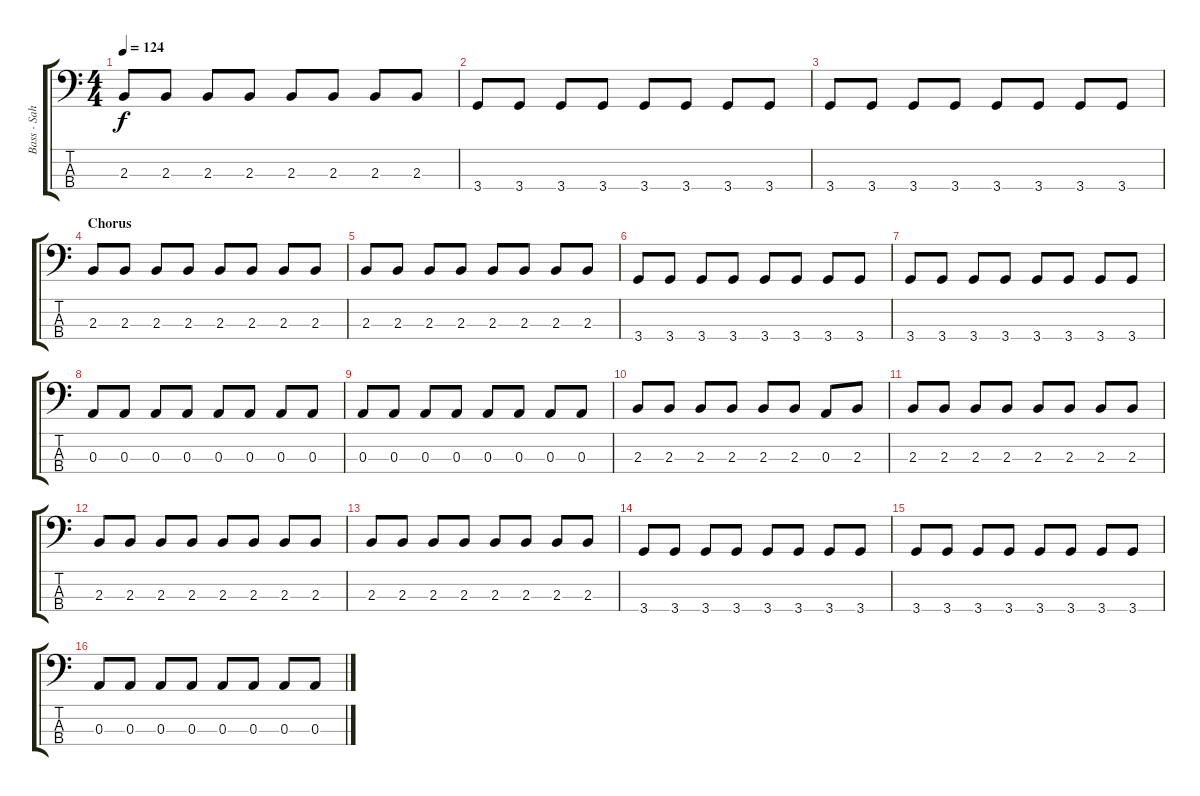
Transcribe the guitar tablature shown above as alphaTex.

\track ("Bass - Sahnie" "Bass - Sah") {instrument electricbasspick}
\staff {score tabs}
\tuning (G2 D2 A1 E1) {hide}
\ts (4 4)
\tempo 124
\clef f4
\ks c
2.3.8{dy f} 2.3.8 2.3.8 2.3.8 2.3.8 2.3.8 2.3.8 2.3.8 |
3.4.8 3.4.8 3.4.8 3.4.8 3.4.8 3.4.8 3.4.8 3.4.8 |
3.4.8 3.4.8 3.4.8 3.4.8 3.4.8 3.4.8 3.4.8 3.4.8 |
\section ("" "Chorus")
2.3.8 2.3.8 2.3.8 2.3.8 2.3.8 2.3.8 2.3.8 2.3.8 |
2.3.8 2.3.8 2.3.8 2.3.8 2.3.8 2.3.8 2.3.8 2.3.8 |
3.4.8 3.4.8 3.4.8 3.4.8 3.4.8 3.4.8 3.4.8 3.4.8 |
3.4.8 3.4.8 3.4.8 3.4.8 3.4.8 3.4.8 3.4.8 3.4.8 |
0.3.8 0.3.8 0.3.8 0.3.8 0.3.8 0.3.8 0.3.8 0.3.8 |
0.3.8 0.3.8 0.3.8 0.3.8 0.3.8 0.3.8 0.3.8 0.3.8 |
2.3.8 2.3.8 2.3.8 2.3.8 2.3.8 2.3.8 0.3.8 2.3.8 |
2.3.8 2.3.8 2.3.8 2.3.8 2.3.8 2.3.8 2.3.8 2.3.8 |
2.3.8 2.3.8 2.3.8 2.3.8 2.3.8 2.3.8 2.3.8 2.3.8 |
2.3.8 2.3.8 2.3.8 2.3.8 2.3.8 2.3.8 2.3.8 2.3.8 |
3.4.8 3.4.8 3.4.8 3.4.8 3.4.8 3.4.8 3.4.8 3.4.8 |
3.4.8 3.4.8 3.4.8 3.4.8 3.4.8 3.4.8 3.4.8 3.4.8 |
0.3.8 0.3.8 0.3.8 0.3.8 0.3.8 0.3.8 0.3.8 0.3.8
